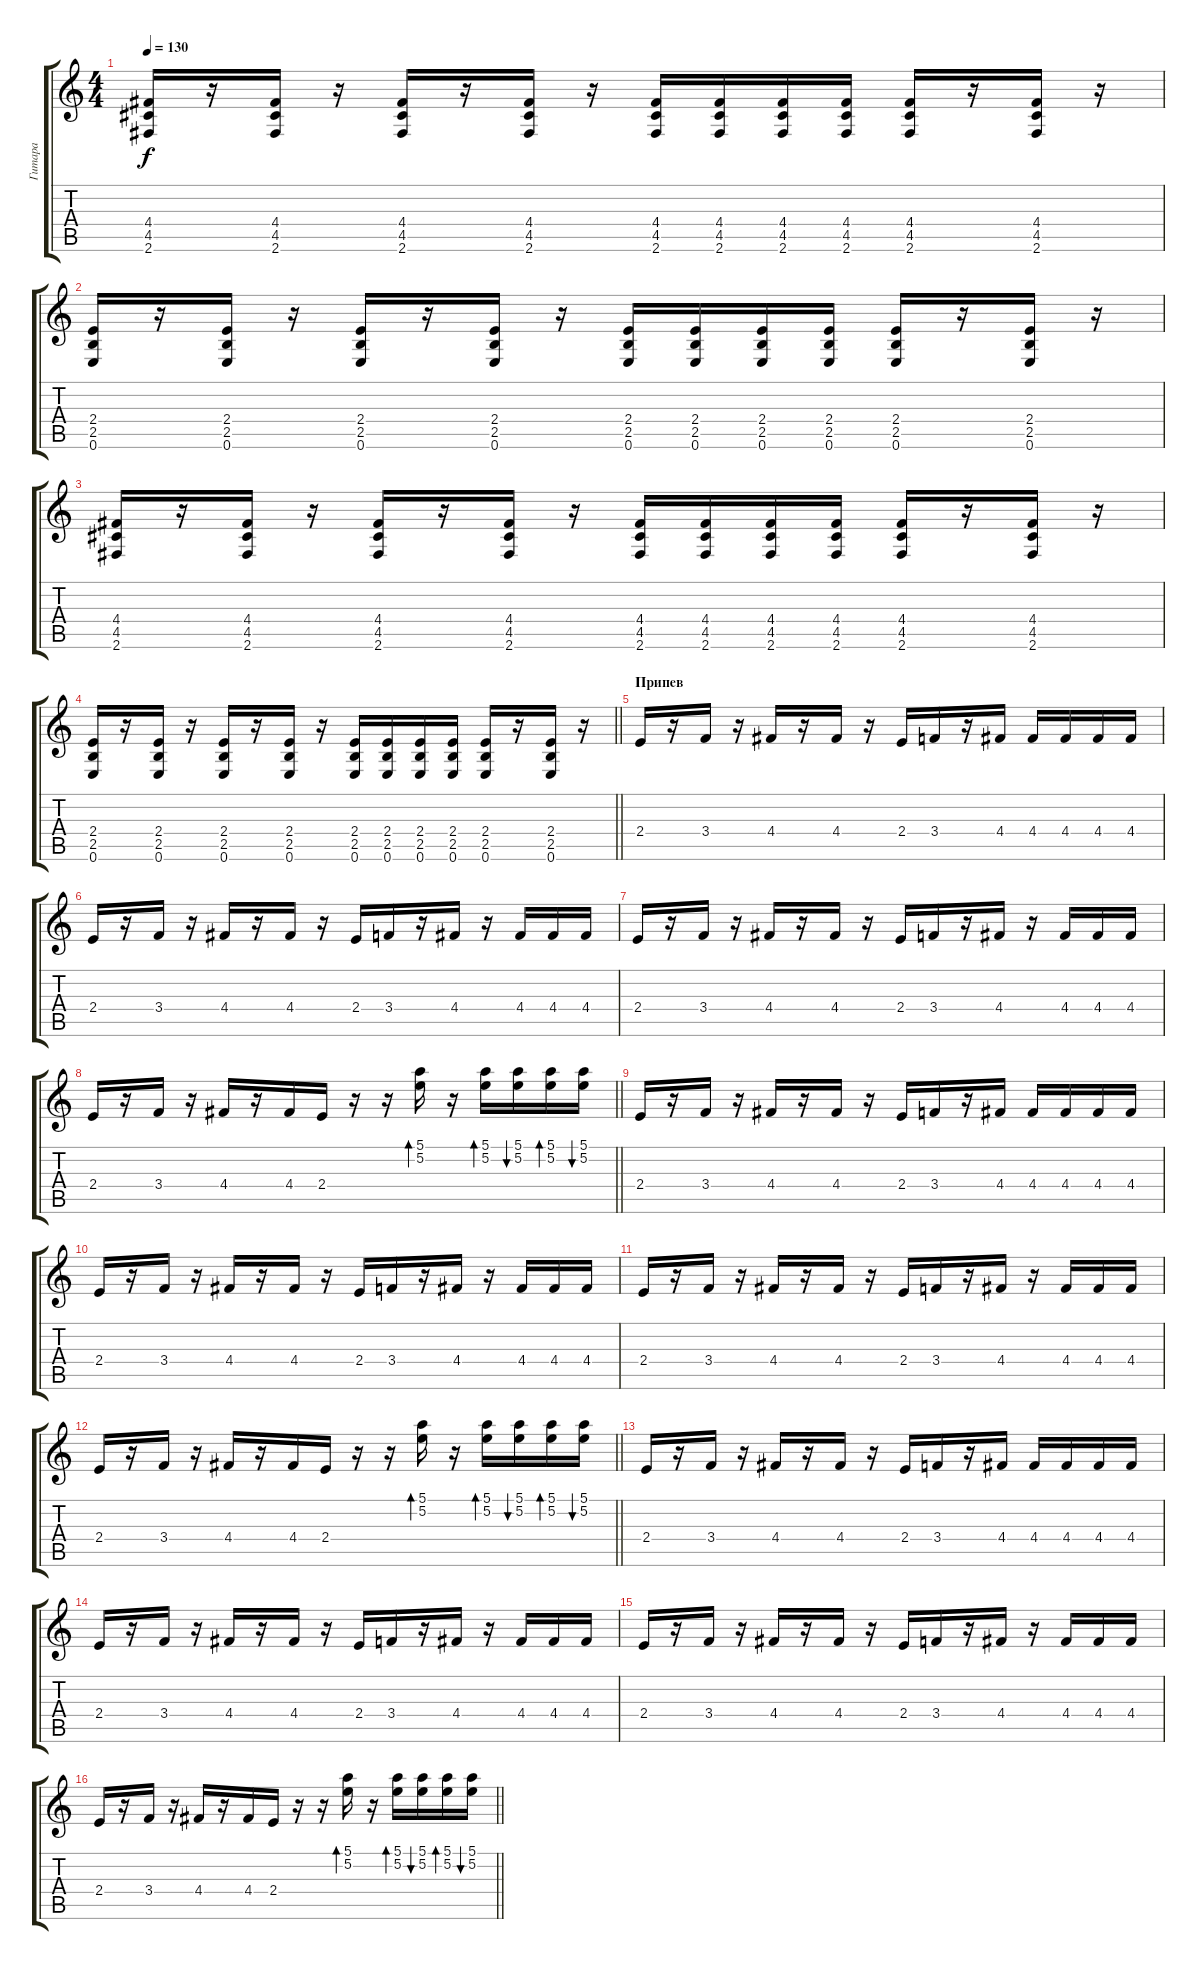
\track ("Гитара" "Гитара") {instrument electricguitarmuted}
\staff {score tabs}
\tuning (E4 B3 G3 D3 A2 E2) {hide}
\ts (4 4)
\tempo 130
\clef g2
\ks c
(4.4 4.5 2.6).16{dy f} r.16 (4.4 4.5 2.6).16 r.16 (4.4 4.5 2.6).16 r.16 (4.4 4.5 2.6).16 r.16 (4.4 4.5 2.6).16 (4.4 4.5 2.6).16 (4.4 4.5 2.6).16 (4.4 4.5 2.6).16 (4.4 4.5 2.6).16 r.16 (4.4 4.5 2.6).16 r.16 |
(2.4 2.5 0.6).16 r.16 (2.4 2.5 0.6).16 r.16 (2.4 2.5 0.6).16 r.16 (2.4 2.5 0.6).16 r.16 (2.4 2.5 0.6).16 (2.4 2.5 0.6).16 (2.4 2.5 0.6).16 (2.4 2.5 0.6).16 (2.4 2.5 0.6).16 r.16 (2.4 2.5 0.6).16 r.16 |
(4.4 4.5 2.6).16 r.16 (4.4 4.5 2.6).16 r.16 (4.4 4.5 2.6).16 r.16 (4.4 4.5 2.6).16 r.16 (4.4 4.5 2.6).16 (4.4 4.5 2.6).16 (4.4 4.5 2.6).16 (4.4 4.5 2.6).16 (4.4 4.5 2.6).16 r.16 (4.4 4.5 2.6).16 r.16 |
\barLineRight lightlight
(2.4 2.5 0.6).16 r.16 (2.4 2.5 0.6).16 r.16 (2.4 2.5 0.6).16 r.16 (2.4 2.5 0.6).16 r.16 (2.4 2.5 0.6).16 (2.4 2.5 0.6).16 (2.4 2.5 0.6).16 (2.4 2.5 0.6).16 (2.4 2.5 0.6).16 r.16 (2.4 2.5 0.6).16 r.16 |
\section ("" "Припев")
2.4.16 r.16 3.4.16 r.16 4.4.16 r.16 4.4.16 r.16 2.4.16 3.4.16 r.16 4.4.16 4.4.16 4.4.16 4.4.16 4.4.16 |
2.4.16 r.16 3.4.16 r.16 4.4.16 r.16 4.4.16 r.16 2.4.16 3.4.16 r.16 4.4.16 r.16 4.4.16 4.4.16 4.4.16 |
2.4.16 r.16 3.4.16 r.16 4.4.16 r.16 4.4.16 r.16 2.4.16 3.4.16 r.16 4.4.16 r.16 4.4.16 4.4.16 4.4.16 |
\barLineRight lightlight
2.4.16 r.16 3.4.16 r.16 4.4.16 r.16 4.4.16 2.4.16 r.16 r.16 (5.1 5.2).16{bd 60} r.16 (5.1 5.2).16{bd 60} (5.1 5.2).16{bu 60} (5.1 5.2).16{bd 60} (5.1 5.2).16{bu 60} |
2.4.16 r.16 3.4.16 r.16 4.4.16 r.16 4.4.16 r.16 2.4.16 3.4.16 r.16 4.4.16 4.4.16 4.4.16 4.4.16 4.4.16 |
2.4.16 r.16 3.4.16 r.16 4.4.16 r.16 4.4.16 r.16 2.4.16 3.4.16 r.16 4.4.16 r.16 4.4.16 4.4.16 4.4.16 |
2.4.16 r.16 3.4.16 r.16 4.4.16 r.16 4.4.16 r.16 2.4.16 3.4.16 r.16 4.4.16 r.16 4.4.16 4.4.16 4.4.16 |
\barLineRight lightlight
2.4.16 r.16 3.4.16 r.16 4.4.16 r.16 4.4.16 2.4.16 r.16 r.16 (5.1 5.2).16{bd 60} r.16 (5.1 5.2).16{bd 60} (5.1 5.2).16{bu 60} (5.1 5.2).16{bd 60} (5.1 5.2).16{bu 60} |
2.4.16 r.16 3.4.16 r.16 4.4.16 r.16 4.4.16 r.16 2.4.16 3.4.16 r.16 4.4.16 4.4.16 4.4.16 4.4.16 4.4.16 |
2.4.16 r.16 3.4.16 r.16 4.4.16 r.16 4.4.16 r.16 2.4.16 3.4.16 r.16 4.4.16 r.16 4.4.16 4.4.16 4.4.16 |
2.4.16 r.16 3.4.16 r.16 4.4.16 r.16 4.4.16 r.16 2.4.16 3.4.16 r.16 4.4.16 r.16 4.4.16 4.4.16 4.4.16 |
\barLineRight lightlight
2.4.16 r.16 3.4.16 r.16 4.4.16 r.16 4.4.16 2.4.16 r.16 r.16 (5.1 5.2).16{bd 60} r.16 (5.1 5.2).16{bd 60} (5.1 5.2).16{bu 60} (5.1 5.2).16{bd 60} (5.1 5.2).16{bu 60}
